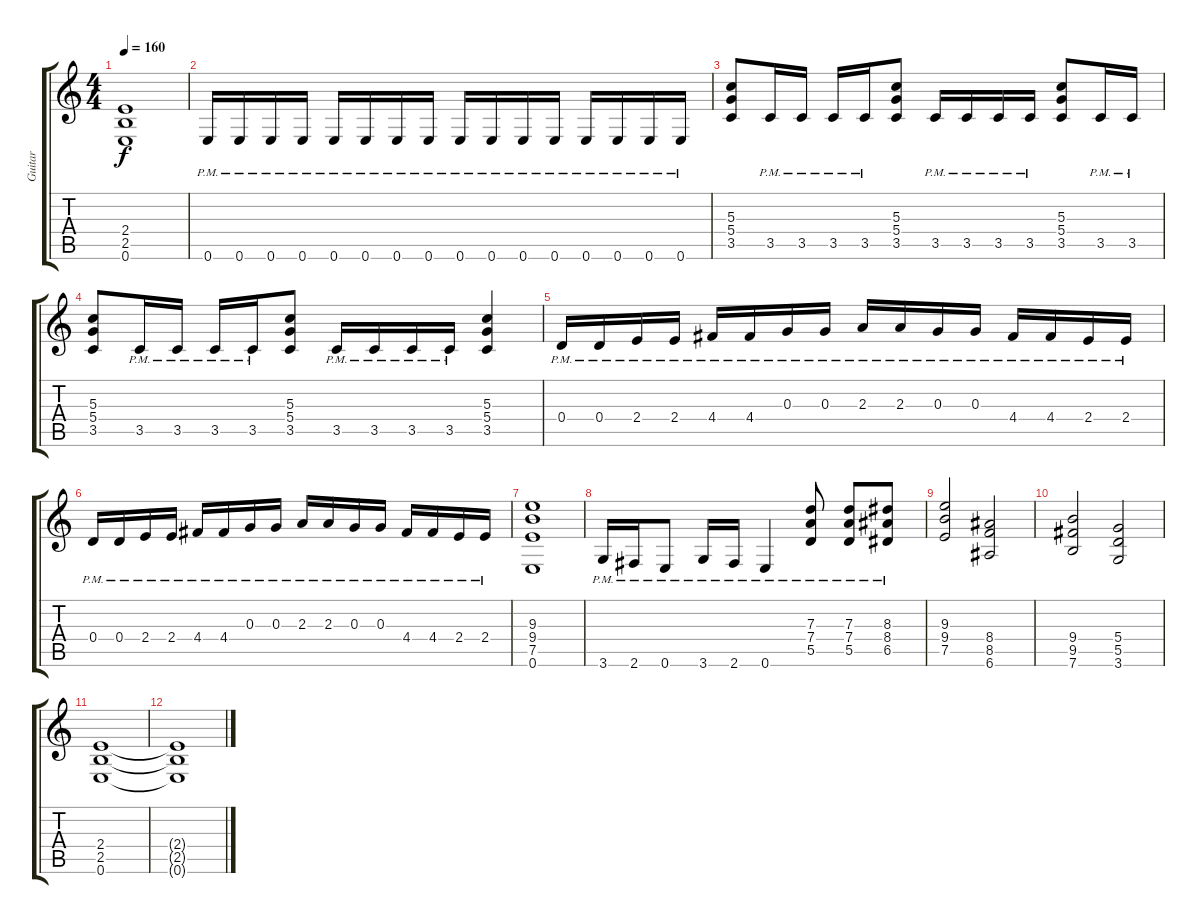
\track ("Guitar" "Guitar") {instrument overdrivenguitar}
\staff {score tabs}
\tuning (E4 B3 G3 D3 A2 E2) {hide}
\ts (4 4)
\tempo 160
\clef g2
\ks c
(2.4 2.5 0.6).1{dy f} |
0.6{pm}.16 0.6{pm}.16 0.6{pm}.16 0.6{pm}.16 0.6{pm}.16 0.6{pm}.16 0.6{pm}.16 0.6{pm}.16 0.6{pm}.16 0.6{pm}.16 0.6{pm}.16 0.6{pm}.16 0.6{pm}.16 0.6{pm}.16 0.6{pm}.16 0.6{pm}.16 |
(5.3 5.4 3.5).8 3.5{pm}.16 3.5{pm}.16 3.5{pm}.16 3.5{pm}.16 (5.3 5.4 3.5).8 3.5{pm}.16 3.5{pm}.16 3.5{pm}.16 3.5{pm}.16 (5.3 5.4 3.5).8 3.5{pm}.16 3.5{pm}.16 |
(5.3 5.4 3.5).8 3.5{pm}.16 3.5{pm}.16 3.5{pm}.16 3.5{pm}.16 (5.3 5.4 3.5).8 3.5{pm}.16 3.5{pm}.16 3.5{pm}.16 3.5{pm}.16 (5.3 5.4 3.5).4 |
0.4{pm}.16 0.4{pm}.16 2.4{pm}.16 2.4{pm}.16 4.4{pm}.16 4.4{pm}.16 0.3{pm}.16 0.3{pm}.16 2.3{pm}.16 2.3{pm}.16 0.3{pm}.16 0.3{pm}.16 4.4{pm}.16 4.4{pm}.16 2.4{pm}.16 2.4{pm}.16 |
0.4{pm}.16 0.4{pm}.16 2.4{pm}.16 2.4{pm}.16 4.4{pm}.16 4.4{pm}.16 0.3{pm}.16 0.3{pm}.16 2.3{pm}.16 2.3{pm}.16 0.3{pm}.16 0.3{pm}.16 4.4{pm}.16 4.4{pm}.16 2.4{pm}.16 2.4{pm}.16 |
(9.3 9.4 7.5 0.6).1 |
3.6{pm}.16 2.6{pm}.16 0.6{pm}.8 3.6{pm}.16 2.6{pm}.16 0.6{pm}.4 (7.3{pm} 7.4{pm} 5.5{pm}).8 (7.3{pm} 7.4{pm} 5.5{pm}).8 (8.3{pm} 8.4{pm} 6.5{pm}).8 |
(9.3 9.4 7.5).2 (8.4 8.5 6.6).2 |
(9.4 9.5 7.6).2 (5.4 5.5 3.6).2 |
(2.4 2.5 0.6).1 |
(2.4{t} 2.5{t} 0.6{t}).1
